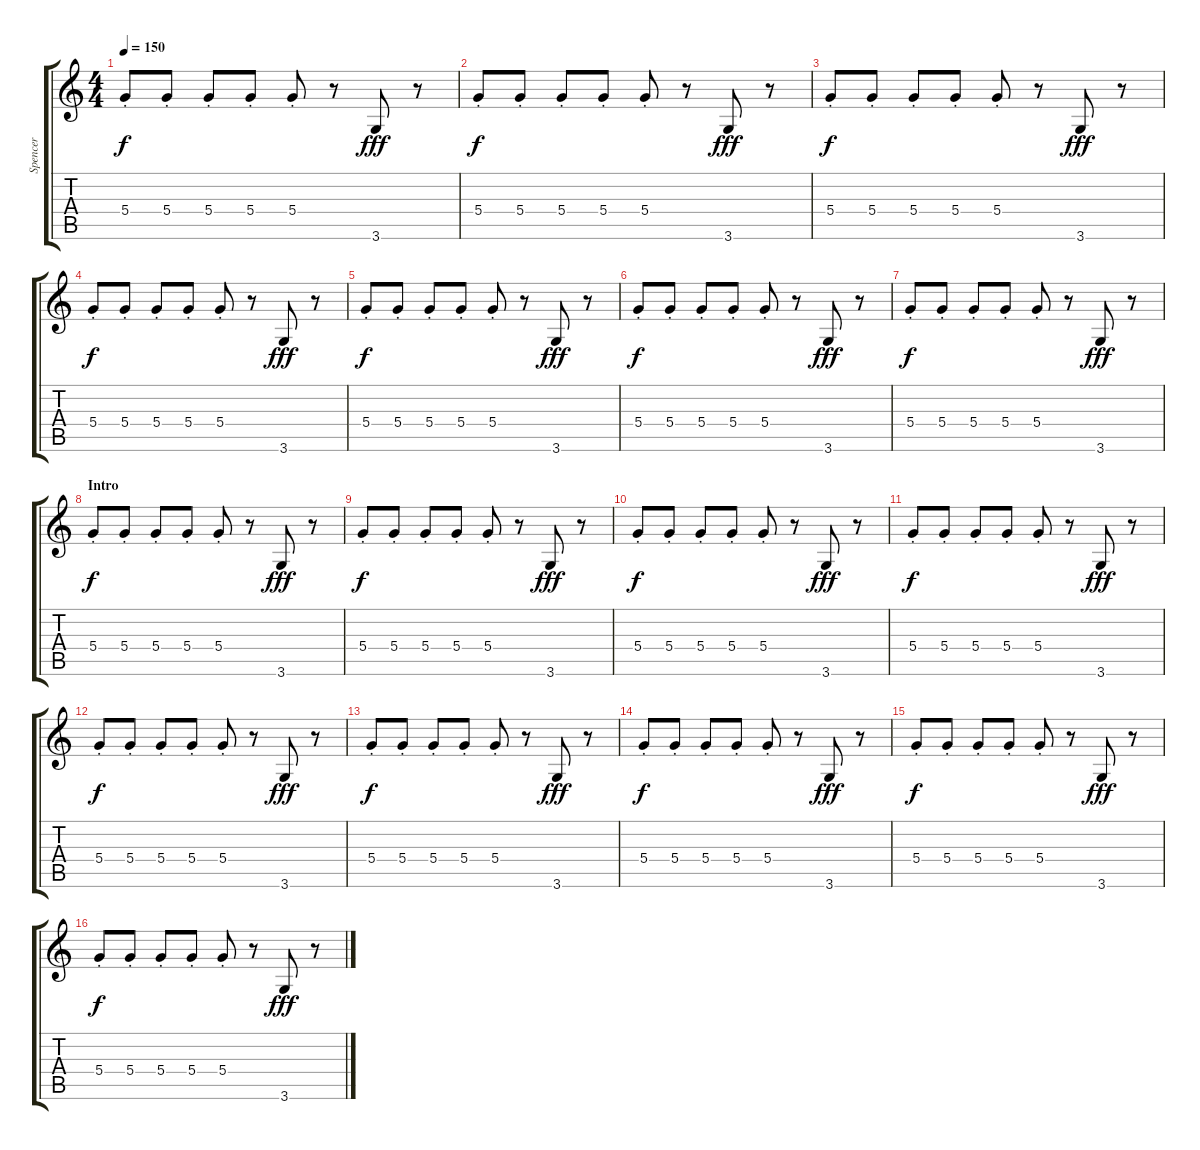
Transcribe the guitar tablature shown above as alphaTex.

\track ("Spencer" "Spencer") {instrument electricguitarjazz}
\staff {score tabs}
\tuning (E4 B3 G3 D3 A2 E2) {hide}
\ts (4 4)
\tempo 150
\clef g2
\ks c
5.4{st}.8{dy f} 5.4{st}.8 5.4{st}.8 5.4{st}.8 5.4{st}.8 r.8 3.6.8{dy fff} r.8 |
5.4{st}.8{dy f} 5.4{st}.8 5.4{st}.8 5.4{st}.8 5.4{st}.8 r.8 3.6.8{dy fff} r.8 |
5.4{st}.8{dy f} 5.4{st}.8 5.4{st}.8 5.4{st}.8 5.4{st}.8 r.8 3.6.8{dy fff} r.8 |
5.4{st}.8{dy f} 5.4{st}.8 5.4{st}.8 5.4{st}.8 5.4{st}.8 r.8 3.6.8{dy fff} r.8 |
5.4{st}.8{dy f} 5.4{st}.8 5.4{st}.8 5.4{st}.8 5.4{st}.8 r.8 3.6.8{dy fff} r.8 |
5.4{st}.8{dy f} 5.4{st}.8 5.4{st}.8 5.4{st}.8 5.4{st}.8 r.8 3.6.8{dy fff} r.8 |
5.4{st}.8{dy f} 5.4{st}.8 5.4{st}.8 5.4{st}.8 5.4{st}.8 r.8 3.6.8{dy fff} r.8 |
\section ("" "Intro")
5.4{st}.8{dy f} 5.4{st}.8 5.4{st}.8 5.4{st}.8 5.4{st}.8 r.8 3.6.8{dy fff} r.8 |
5.4{st}.8{dy f} 5.4{st}.8 5.4{st}.8 5.4{st}.8 5.4{st}.8 r.8 3.6.8{dy fff} r.8 |
5.4{st}.8{dy f} 5.4{st}.8 5.4{st}.8 5.4{st}.8 5.4{st}.8 r.8 3.6.8{dy fff} r.8 |
5.4{st}.8{dy f} 5.4{st}.8 5.4{st}.8 5.4{st}.8 5.4{st}.8 r.8 3.6.8{dy fff} r.8 |
5.4{st}.8{dy f} 5.4{st}.8 5.4{st}.8 5.4{st}.8 5.4{st}.8 r.8 3.6.8{dy fff} r.8 |
5.4{st}.8{dy f} 5.4{st}.8 5.4{st}.8 5.4{st}.8 5.4{st}.8 r.8 3.6.8{dy fff} r.8 |
5.4{st}.8{dy f} 5.4{st}.8 5.4{st}.8 5.4{st}.8 5.4{st}.8 r.8 3.6.8{dy fff} r.8 |
5.4{st}.8{dy f} 5.4{st}.8 5.4{st}.8 5.4{st}.8 5.4{st}.8 r.8 3.6.8{dy fff} r.8 |
5.4{st}.8{dy f} 5.4{st}.8 5.4{st}.8 5.4{st}.8 5.4{st}.8 r.8 3.6.8{dy fff} r.8
